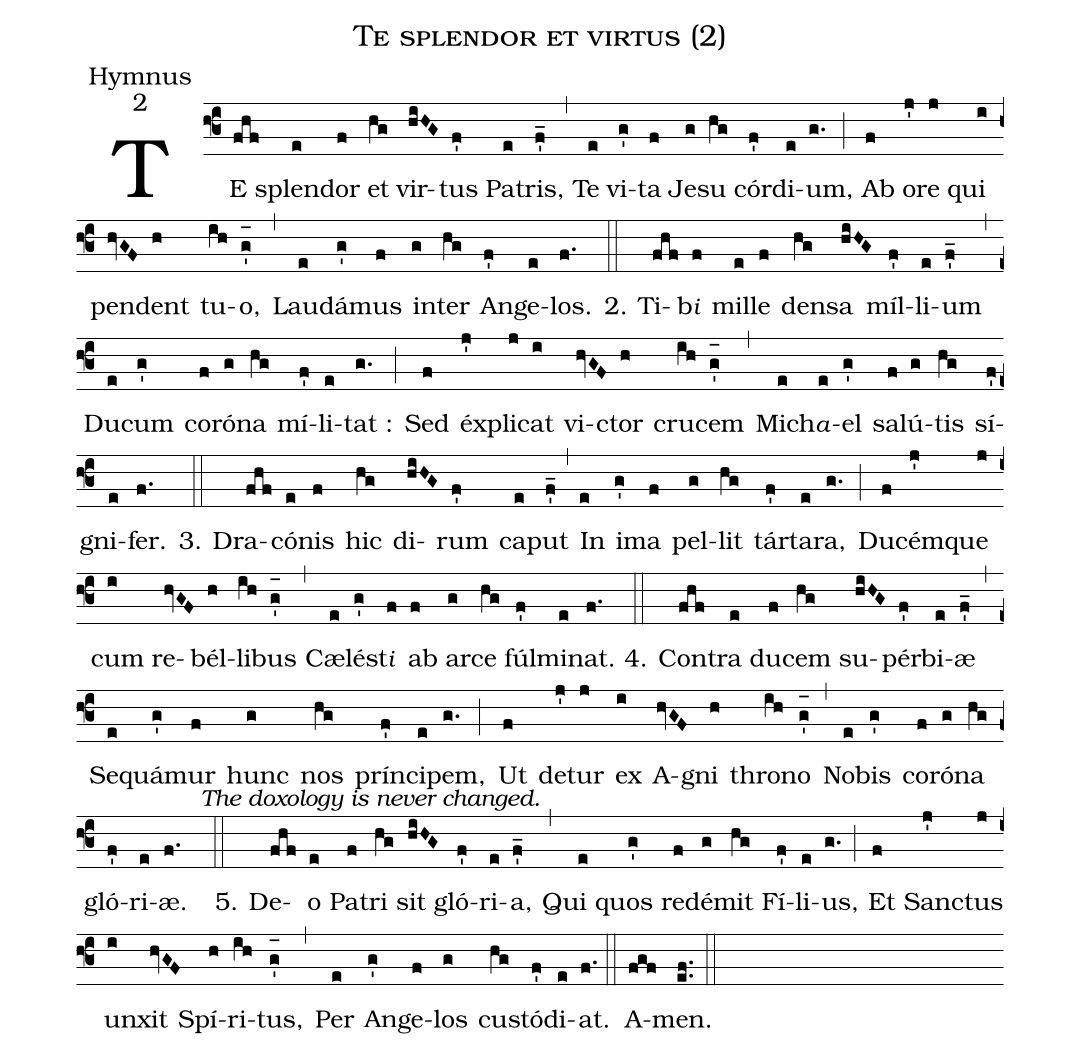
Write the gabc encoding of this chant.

name:Te splendor et virtus (2);
office-part:Hymnus;
mode:2;
%%
(f3) TE(fhf) splen(e)dor(f) et(hg) vir(hiHG)tus(f') Pa(e)tris,(f'_) (,) Te(e) vi(g')ta(f) Je(g)su(hg) cór(f')di(e)um,(g.) (;) Ab(f) o(j')re(j) qui(i) pen(hvGF)dent(h) tu(ih)o,(g'_[oh:h]) (,) Lau(e)dá(g')mus(f) in(g)ter(hg) An(f')ge(e)los.(f.) (::)
2. Ti(fhf)b{<e>i</e>}(f) mil(e)le(f) den(hg)sa(hiHG) míl(f')li(e)um(f'_) (,) Du(e)cum(g') co(f)ró(g)na(hg) mí(f')li(e)tat :(g.) (;) Sed(f) éx(j')pli(j)cat(i) vi(hvGF)ctor(h) cru(ih)cem(g'_[oh:h]) (,) Mi(e)ch{<e>a</e>}(e)el(g') sa(f)lú(g)tis(hg) sí(f')gni(e)fer.(f.) (::)
3. Dra(fhf)có(e)nis(f) hic(hg) di(hiHG)rum(f') ca(e)put(f'_) (,) In(e) i(g')ma(f) pel(g)lit(hg) tár(f')ta(e)ra,(g.) (;) Du(f)cém(j')que(j) cum(i) re(hvGF)bél(h)li(ih)bus(g'_[oh:h]) (,) Cæ(e)lé(g')st{<e>i</e>}(f) ab(f) ar(g)ce(hg) fúl(f')mi(e)nat.(f.) (::)
4. Con(fhf)tra(e) du(f)cem(hg) su(hiHG)pér(f')bi(e)æ(f'_) (,) Se(e)quá(g')mur(f) hunc(g) nos(hg) prín(f')ci(e)pem,(g.) (;) Ut(f) de(j')tur(j) ex(i) A(hvGF)gni(h) thro(ih)no(g'_[oh:h]) (,) No(e)bis(g') co(f)ró(g)na(hg) gló(f')ri(e)æ.(f.)
<alt>The doxology is never changed.</alt> (::)
5. De(fhf)o(e) Pa(f)tri(hg) sit(hiHG) gló(f')ri(e)a,(f'_) (,) Qui(e) quos(g') red(f)é(g)mit(hg) Fí(f')li(e)us,(g.) (;) Et(f) San(j')ctus(j) un(i)xit(hvGF) Spí(h)ri(ih)tus,(g'_[oh:h]) (,) Per(e) An(g')ge(f)los(g) cu(hg)stó(f')di(e)at.(f.) (::)
A(fgf)men.(ef..) (::)
